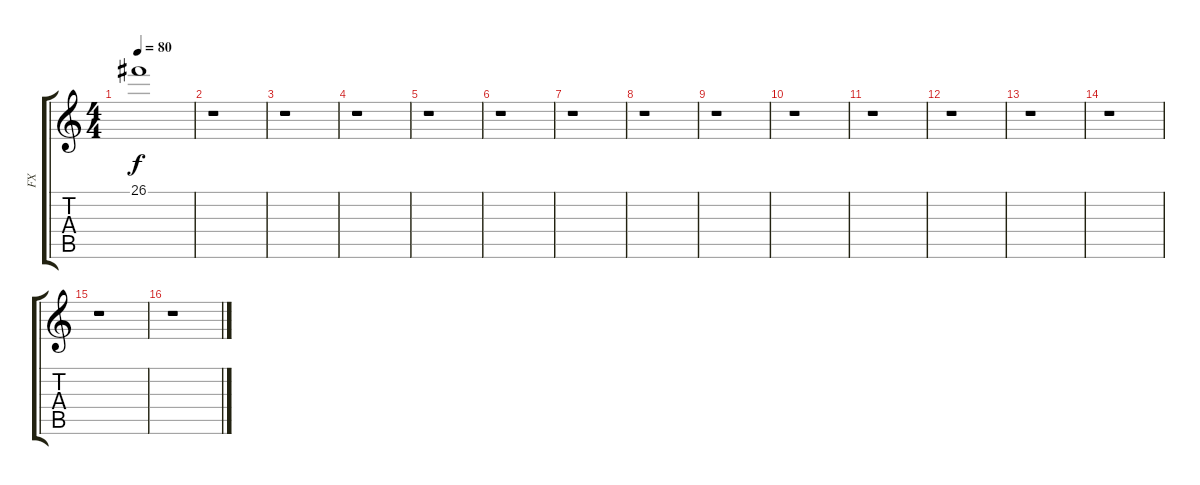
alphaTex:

\track ("FX" "FX") {instrument whistle}
\staff {score tabs}
\tuning (E4 B3 G3 D3 A2 E2) {hide}
\ts (4 4)
\tempo 80
\clef g2
\ks c
26.1{t}.1{dy f} |
r.1 |
r.1 |
r.1 |
r.1 |
r.1 |
r.1 |
r.1 |
r.1 |
r.1 |
r.1 |
r.1 |
r.1 |
r.1 |
r.1 |
r.1
